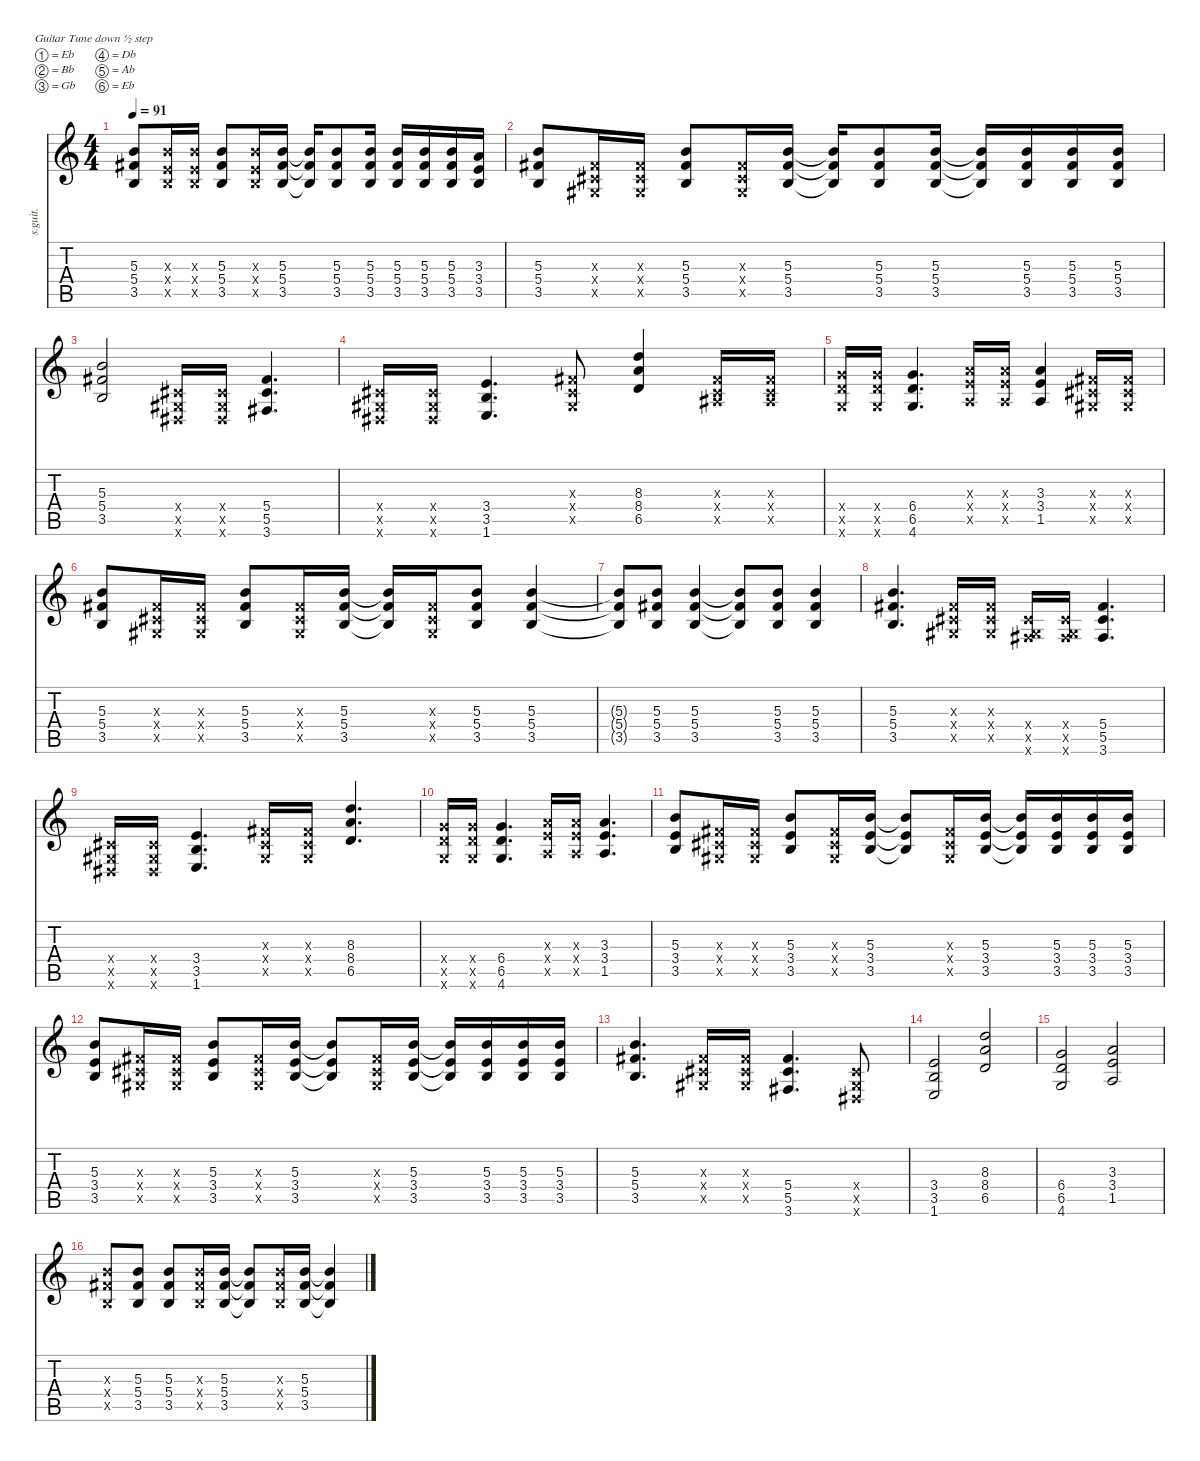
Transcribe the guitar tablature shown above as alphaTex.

\defaultSystemsLayout 4
\hideDynamics
\bracketExtendMode nobrackets
\track ("Izzy Stradlin (Rhythm II)" "s.guit.") {instrument distortionguitar}
\staff {score tabs}
\tuning (Eb4 Bb3 Gb3 Db3 Ab2 Eb2)
\ts (4 4)
\tempo 91
\clef g2
\ks c
(5.3 5.4{acc #} 3.5).8{lyrics (0 "") lyrics (1 "") lyrics (2 "") lyrics (3 "") lyrics (4 "") dy mf} (5.3{x} 3.4{x} 3.5{x}).16{lyrics (0 "") lyrics (1 "") lyrics (2 "") lyrics (3 "") lyrics (4 "")} (5.3{x} 3.4{x} 3.5{x}).16{lyrics (0 "") lyrics (1 "") lyrics (2 "") lyrics (3 "") lyrics (4 "")} (5.3 5.4{acc #} 3.5).8{lyrics (0 "") lyrics (1 "") lyrics (2 "") lyrics (3 "") lyrics (4 "")} (5.3{x} 3.4{x} 3.5{x}).16{lyrics (0 "") lyrics (1 "") lyrics (2 "") lyrics (3 "") lyrics (4 "")} (5.3 5.4{acc #} 3.5).16{lyrics (0 "") lyrics (1 "") lyrics (2 "") lyrics (3 "") lyrics (4 "")} (5.3{t} 5.4{t acc #} 3.5{t}).16{lyrics (0 "") lyrics (1 "") lyrics (2 "") lyrics (3 "") lyrics (4 "")} (5.3 5.4{acc #} 3.5).8{lyrics (0 "") lyrics (1 "") lyrics (2 "") lyrics (3 "") lyrics (4 "")} (5.3 5.4{acc #} 3.5).16{lyrics (0 "") lyrics (1 "") lyrics (2 "") lyrics (3 "") lyrics (4 "")} (5.3 5.4{acc #} 3.5).16{lyrics (0 "") lyrics (1 "") lyrics (2 "") lyrics (3 "") lyrics (4 "")} (5.3 5.4{acc #} 3.5).16{lyrics (0 "") lyrics (1 "") lyrics (2 "") lyrics (3 "") lyrics (4 "")} (5.3 5.4{acc #} 3.5).16{lyrics (0 "") lyrics (1 "") lyrics (2 "") lyrics (3 "") lyrics (4 "")} (3.3 3.4 3.5).16{lyrics (0 "") lyrics (1 "") lyrics (2 "") lyrics (3 "") lyrics (4 "")} |
(5.3 5.4{acc #} 3.5).8{lyrics (0 "") lyrics (1 "") lyrics (2 "") lyrics (3 "") lyrics (4 "")} (0.3{x acc #} 0.4{x acc #} 0.5{x acc #}).16{lyrics (0 "") lyrics (1 "") lyrics (2 "") lyrics (3 "") lyrics (4 "")} (0.3{x acc #} 0.4{x acc #} 0.5{x acc #}).16{lyrics (0 "") lyrics (1 "") lyrics (2 "") lyrics (3 "") lyrics (4 "")} (5.3 5.4{acc #} 3.5).8{lyrics (0 "") lyrics (1 "") lyrics (2 "") lyrics (3 "") lyrics (4 "")} (0.3{x acc #} 0.4{x acc #} 0.5{x acc #}).16{lyrics (0 "") lyrics (1 "") lyrics (2 "") lyrics (3 "") lyrics (4 "")} (5.3 5.4{acc #} 3.5).16{lyrics (0 "") lyrics (1 "") lyrics (2 "") lyrics (3 "") lyrics (4 "")} (5.3{t} 5.4{t acc #} 3.5{t}).16{lyrics (0 "") lyrics (1 "") lyrics (2 "") lyrics (3 "") lyrics (4 "")} (5.3 5.4{acc #} 3.5).8{lyrics (0 "") lyrics (1 "") lyrics (2 "") lyrics (3 "") lyrics (4 "")} (5.3 5.4{acc #} 3.5).16{lyrics (0 "") lyrics (1 "") lyrics (2 "") lyrics (3 "") lyrics (4 "")} (5.3{t} 5.4{t acc #} 3.5{t}).16{lyrics (0 "") lyrics (1 "") lyrics (2 "") lyrics (3 "") lyrics (4 "")} (5.3 5.4{acc #} 3.5).16{lyrics (0 "") lyrics (1 "") lyrics (2 "") lyrics (3 "") lyrics (4 "")} (5.3 5.4{acc #} 3.5).16{lyrics (0 "") lyrics (1 "") lyrics (2 "") lyrics (3 "") lyrics (4 "")} (5.3 5.4{acc #} 3.5).16{lyrics (0 "") lyrics (1 "") lyrics (2 "") lyrics (3 "") lyrics (4 "")} |
(5.3 5.4{acc #} 3.5).2{lyrics (0 "") lyrics (1 "") lyrics (2 "") lyrics (3 "") lyrics (4 "")} (0.4{x acc #} 0.5{x acc #} 0.6{x acc #}).16{lyrics (0 "") lyrics (1 "") lyrics (2 "") lyrics (3 "") lyrics (4 "")} (0.4{x acc #} 0.5{x acc #} 0.6{x acc #}).16{lyrics (0 "") lyrics (1 "") lyrics (2 "") lyrics (3 "") lyrics (4 "")} (5.4{acc #} 5.5{acc #} 3.6{acc #}).4{d lyrics (0 "") lyrics (1 "") lyrics (2 "") lyrics (3 "") lyrics (4 "")} |
(0.4{x acc #} 0.5{x acc #} 0.6{x acc #}).16{lyrics (0 "") lyrics (1 "") lyrics (2 "") lyrics (3 "") lyrics (4 "")} (0.4{x acc #} 0.5{x acc #} 0.6{x acc #}).16{lyrics (0 "") lyrics (1 "") lyrics (2 "") lyrics (3 "") lyrics (4 "")} (3.4 3.5 1.6).4{d lyrics (0 "") lyrics (1 "") lyrics (2 "") lyrics (3 "") lyrics (4 "")} (0.3{x acc #} 0.4{x acc #} 0.5{x acc #}).8{lyrics (0 "") lyrics (1 "") lyrics (2 "") lyrics (3 "") lyrics (4 "")} (8.3 8.4 6.5).4{lyrics (0 "") lyrics (1 "") lyrics (2 "") lyrics (3 "") lyrics (4 "")} (0.3{x acc #} 0.4{x acc #} 2.5{x acc #}).16{lyrics (0 "") lyrics (1 "") lyrics (2 "") lyrics (3 "") lyrics (4 "")} (0.3{x acc #} 0.4{x acc #} 2.5{x acc #}).16{lyrics (0 "") lyrics (1 "") lyrics (2 "") lyrics (3 "") lyrics (4 "")} |
(6.4{x} 6.5{x} 4.6{x}).16{lyrics (0 "") lyrics (1 "") lyrics (2 "") lyrics (3 "") lyrics (4 "")} (6.4{x} 6.5{x} 4.6{x}).16{lyrics (0 "") lyrics (1 "") lyrics (2 "") lyrics (3 "") lyrics (4 "")} (6.4 6.5 4.6).4{d lyrics (0 "") lyrics (1 "") lyrics (2 "") lyrics (3 "") lyrics (4 "")} (3.3{x} 3.4{x} 1.5{x}).16{lyrics (0 "") lyrics (1 "") lyrics (2 "") lyrics (3 "") lyrics (4 "")} (3.3{x} 3.4{x} 1.5{x}).16{lyrics (0 "") lyrics (1 "") lyrics (2 "") lyrics (3 "") lyrics (4 "")} (3.3 3.4 1.5).4{lyrics (0 "") lyrics (1 "") lyrics (2 "") lyrics (3 "") lyrics (4 "")} (0.3{x acc #} 0.4{x acc #} 0.5{x acc #}).16{lyrics (0 "") lyrics (1 "") lyrics (2 "") lyrics (3 "") lyrics (4 "")} (0.3{x acc #} 0.4{x acc #} 0.5{x acc #}).16{lyrics (0 "") lyrics (1 "") lyrics (2 "") lyrics (3 "") lyrics (4 "")} |
(5.3 5.4{acc #} 3.5).8{lyrics (0 "") lyrics (1 "") lyrics (2 "") lyrics (3 "") lyrics (4 "")} (0.3{x acc #} 0.4{x acc #} 0.5{x acc #}).16{lyrics (0 "") lyrics (1 "") lyrics (2 "") lyrics (3 "") lyrics (4 "")} (0.3{x acc #} 0.4{x acc #} 0.5{x acc #}).16{lyrics (0 "") lyrics (1 "") lyrics (2 "") lyrics (3 "") lyrics (4 "")} (5.3 5.4{acc #} 3.5).8{lyrics (0 "") lyrics (1 "") lyrics (2 "") lyrics (3 "") lyrics (4 "")} (0.3{x acc #} 0.4{x acc #} 0.5{x acc #}).16{lyrics (0 "") lyrics (1 "") lyrics (2 "") lyrics (3 "") lyrics (4 "")} (5.3 5.4{acc #} 3.5).16{lyrics (0 "") lyrics (1 "") lyrics (2 "") lyrics (3 "") lyrics (4 "")} (5.3{t} 5.4{t acc #} 3.5{t}).16{lyrics (0 "") lyrics (1 "") lyrics (2 "") lyrics (3 "") lyrics (4 "")} (0.3{x acc #} 0.4{x acc #} 0.5{x acc #}).16{lyrics (0 "") lyrics (1 "") lyrics (2 "") lyrics (3 "") lyrics (4 "")} (5.3 5.4{acc #} 3.5).8{lyrics (0 "") lyrics (1 "") lyrics (2 "") lyrics (3 "") lyrics (4 "")} (5.3 5.4{acc #} 3.5).4{lyrics (0 "") lyrics (1 "") lyrics (2 "") lyrics (3 "") lyrics (4 "")} |
(5.3{t} 5.4{t acc #} 3.5{t}).8{lyrics (0 "") lyrics (1 "") lyrics (2 "") lyrics (3 "") lyrics (4 "")} (5.3 5.4{acc #} 3.5).8{lyrics (0 "") lyrics (1 "") lyrics (2 "") lyrics (3 "") lyrics (4 "")} (5.3 5.4{acc #} 3.5).4{lyrics (0 "") lyrics (1 "") lyrics (2 "") lyrics (3 "") lyrics (4 "")} (5.3{t} 5.4{t acc #} 3.5{t}).8{lyrics (0 "") lyrics (1 "") lyrics (2 "") lyrics (3 "") lyrics (4 "")} (5.3 5.4{acc #} 3.5).8{lyrics (0 "") lyrics (1 "") lyrics (2 "") lyrics (3 "") lyrics (4 "")} (5.3 5.4{acc #} 3.5).4{lyrics (0 "") lyrics (1 "") lyrics (2 "") lyrics (3 "") lyrics (4 "")} |
(5.3 5.4{acc #} 3.5).4{d lyrics (0 "") lyrics (1 "") lyrics (2 "") lyrics (3 "") lyrics (4 "")} (0.3{x acc #} 0.4{x acc #} 0.5{x acc #}).16{lyrics (0 "") lyrics (1 "") lyrics (2 "") lyrics (3 "") lyrics (4 "")} (0.3{x acc #} 0.4{x acc #} 0.5{x acc #}).16{lyrics (0 "") lyrics (1 "") lyrics (2 "") lyrics (3 "") lyrics (4 "")} (0.4{x acc #} 0.5{x acc #} 3.6{x acc #}).16{lyrics (0 "") lyrics (1 "") lyrics (2 "") lyrics (3 "") lyrics (4 "")} (0.4{x acc #} 0.5{x acc #} 3.6{x acc #}).16{lyrics (0 "") lyrics (1 "") lyrics (2 "") lyrics (3 "") lyrics (4 "")} (5.4{acc #} 5.5{acc #} 3.6{acc #}).4{d lyrics (0 "") lyrics (1 "") lyrics (2 "") lyrics (3 "") lyrics (4 "")} |
(0.4{x acc #} 0.5{x acc #} 0.6{x acc #}).16{lyrics (0 "") lyrics (1 "") lyrics (2 "") lyrics (3 "") lyrics (4 "")} (0.4{x acc #} 0.5{x acc #} 0.6{x acc #}).16{lyrics (0 "") lyrics (1 "") lyrics (2 "") lyrics (3 "") lyrics (4 "")} (3.4 3.5 1.6).4{d lyrics (0 "") lyrics (1 "") lyrics (2 "") lyrics (3 "") lyrics (4 "")} (0.3{x acc #} 0.4{x acc #} 0.5{x acc #}).16{lyrics (0 "") lyrics (1 "") lyrics (2 "") lyrics (3 "") lyrics (4 "")} (0.3{x acc #} 0.4{x acc #} 0.5{x acc #}).16{lyrics (0 "") lyrics (1 "") lyrics (2 "") lyrics (3 "") lyrics (4 "")} (8.3 8.4 6.5).4{d lyrics (0 "") lyrics (1 "") lyrics (2 "") lyrics (3 "") lyrics (4 "")} |
(6.4{x} 6.5{x} 4.6{x}).16{lyrics (0 "") lyrics (1 "") lyrics (2 "") lyrics (3 "") lyrics (4 "")} (6.4{x} 6.5{x} 4.6{x}).16{lyrics (0 "") lyrics (1 "") lyrics (2 "") lyrics (3 "") lyrics (4 "")} (6.4 6.5 4.6).4{d lyrics (0 "") lyrics (1 "") lyrics (2 "") lyrics (3 "") lyrics (4 "")} (3.3{x} 3.4{x} 1.5{x}).16{lyrics (0 "") lyrics (1 "") lyrics (2 "") lyrics (3 "") lyrics (4 "")} (3.3{x} 3.4{x} 1.5{x}).16{lyrics (0 "") lyrics (1 "") lyrics (2 "") lyrics (3 "") lyrics (4 "")} (3.3 3.4 1.5).4{d lyrics (0 "") lyrics (1 "") lyrics (2 "") lyrics (3 "") lyrics (4 "")} |
(5.3 3.4 3.5).8{lyrics (0 "") lyrics (1 "") lyrics (2 "") lyrics (3 "") lyrics (4 "")} (0.3{x acc #} 0.4{x acc #} 0.5{x acc #}).16{lyrics (0 "") lyrics (1 "") lyrics (2 "") lyrics (3 "") lyrics (4 "")} (0.3{x acc #} 0.4{x acc #} 0.5{x acc #}).16{lyrics (0 "") lyrics (1 "") lyrics (2 "") lyrics (3 "") lyrics (4 "")} (5.3 3.4 3.5).8{lyrics (0 "") lyrics (1 "") lyrics (2 "") lyrics (3 "") lyrics (4 "")} (0.3{x acc #} 0.4{x acc #} 0.5{x acc #}).16{lyrics (0 "") lyrics (1 "") lyrics (2 "") lyrics (3 "") lyrics (4 "")} (5.3 3.4 3.5).16{lyrics (0 "") lyrics (1 "") lyrics (2 "") lyrics (3 "") lyrics (4 "")} (5.3{t} 3.4{t} 3.5{t}).8{lyrics (0 "") lyrics (1 "") lyrics (2 "") lyrics (3 "") lyrics (4 "")} (0.3{x acc #} 0.4{x acc #} 0.5{x acc #}).16{lyrics (0 "") lyrics (1 "") lyrics (2 "") lyrics (3 "") lyrics (4 "")} (5.3 3.4 3.5).16{lyrics (0 "") lyrics (1 "") lyrics (2 "") lyrics (3 "") lyrics (4 "")} (5.3{t} 3.4{t} 3.5{t}).16{lyrics (0 "") lyrics (1 "") lyrics (2 "") lyrics (3 "") lyrics (4 "")} (5.3 3.4 3.5).16{lyrics (0 "") lyrics (1 "") lyrics (2 "") lyrics (3 "") lyrics (4 "")} (5.3 3.4 3.5).16{lyrics (0 "") lyrics (1 "") lyrics (2 "") lyrics (3 "") lyrics (4 "")} (5.3 3.4 3.5).16{lyrics (0 "") lyrics (1 "") lyrics (2 "") lyrics (3 "") lyrics (4 "")} |
(5.3 3.4 3.5).8{lyrics (0 "") lyrics (1 "") lyrics (2 "") lyrics (3 "") lyrics (4 "")} (0.3{x acc #} 0.4{x acc #} 0.5{x acc #}).16{lyrics (0 "") lyrics (1 "") lyrics (2 "") lyrics (3 "") lyrics (4 "")} (0.3{x acc #} 0.4{x acc #} 0.5{x acc #}).16{lyrics (0 "") lyrics (1 "") lyrics (2 "") lyrics (3 "") lyrics (4 "")} (5.3 3.4 3.5).8{lyrics (0 "") lyrics (1 "") lyrics (2 "") lyrics (3 "") lyrics (4 "")} (0.3{x acc #} 0.4{x acc #} 0.5{x acc #}).16{lyrics (0 "") lyrics (1 "") lyrics (2 "") lyrics (3 "") lyrics (4 "")} (5.3 3.4 3.5).16{lyrics (0 "") lyrics (1 "") lyrics (2 "") lyrics (3 "") lyrics (4 "")} (5.3{t} 3.4{t} 3.5{t}).8{lyrics (0 "") lyrics (1 "") lyrics (2 "") lyrics (3 "") lyrics (4 "")} (0.3{x acc #} 0.4{x acc #} 0.5{x acc #}).16{lyrics (0 "") lyrics (1 "") lyrics (2 "") lyrics (3 "") lyrics (4 "")} (5.3 3.4 3.5).16{lyrics (0 "") lyrics (1 "") lyrics (2 "") lyrics (3 "") lyrics (4 "")} (5.3{t} 3.4{t} 3.5{t}).16{lyrics (0 "") lyrics (1 "") lyrics (2 "") lyrics (3 "") lyrics (4 "")} (5.3 3.4 3.5).16{lyrics (0 "") lyrics (1 "") lyrics (2 "") lyrics (3 "") lyrics (4 "")} (5.3 3.4 3.5).16{lyrics (0 "") lyrics (1 "") lyrics (2 "") lyrics (3 "") lyrics (4 "")} (5.3 3.4 3.5).16{lyrics (0 "") lyrics (1 "") lyrics (2 "") lyrics (3 "") lyrics (4 "")} |
(5.3 5.4{acc #} 3.5).4{d lyrics (0 "") lyrics (1 "") lyrics (2 "") lyrics (3 "") lyrics (4 "")} (0.3{x acc #} 0.4{x acc #} 0.5{x acc #}).16{lyrics (0 "") lyrics (1 "") lyrics (2 "") lyrics (3 "") lyrics (4 "")} (0.3{x acc #} 0.4{x acc #} 0.5{x acc #}).16{lyrics (0 "") lyrics (1 "") lyrics (2 "") lyrics (3 "") lyrics (4 "")} (5.4{acc #} 5.5{acc #} 3.6{acc #}).4{d lyrics (0 "") lyrics (1 "") lyrics (2 "") lyrics (3 "") lyrics (4 "")} (0.4{x acc #} 0.5{x acc #} 0.6{x acc #}).8{lyrics (0 "") lyrics (1 "") lyrics (2 "") lyrics (3 "") lyrics (4 "")} |
(3.4 3.5 1.6).2{lyrics (0 "") lyrics (1 "") lyrics (2 "") lyrics (3 "") lyrics (4 "")} (8.3 8.4 6.5).2{lyrics (0 "") lyrics (1 "") lyrics (2 "") lyrics (3 "") lyrics (4 "")} |
(6.4 6.5 4.6).2{lyrics (0 "") lyrics (1 "") lyrics (2 "") lyrics (3 "") lyrics (4 "")} (3.3 3.4 1.5).2{lyrics (0 "") lyrics (1 "") lyrics (2 "") lyrics (3 "") lyrics (4 "")} |
(5.3{x} 5.4{x acc #} 3.5{x}).8{lyrics (0 "") lyrics (1 "") lyrics (2 "") lyrics (3 "") lyrics (4 "")} (5.3 5.4{acc #} 3.5).8{lyrics (0 "") lyrics (1 "") lyrics (2 "") lyrics (3 "") lyrics (4 "")} (5.3 5.4{acc #} 3.5).8{lyrics (0 "") lyrics (1 "") lyrics (2 "") lyrics (3 "") lyrics (4 "")} (5.3{x} 5.4{x acc #} 3.5{x}).16{lyrics (0 "") lyrics (1 "") lyrics (2 "") lyrics (3 "") lyrics (4 "")} (5.3 5.4{acc #} 3.5).16{lyrics (0 "") lyrics (1 "") lyrics (2 "") lyrics (3 "") lyrics (4 "")} (5.3{t} 5.4{t acc #} 3.5{t}).8{lyrics (0 "") lyrics (1 "") lyrics (2 "") lyrics (3 "") lyrics (4 "")} (5.3{x} 5.4{x acc #} 3.5{x}).16{lyrics (0 "") lyrics (1 "") lyrics (2 "") lyrics (3 "") lyrics (4 "")} (5.3 5.4{acc #} 3.5).16{lyrics (0 "") lyrics (1 "") lyrics (2 "") lyrics (3 "") lyrics (4 "")} (5.3{t} 5.4{t acc #} 3.5{t}).4{lyrics (0 "") lyrics (1 "") lyrics (2 "") lyrics (3 "") lyrics (4 "")}
